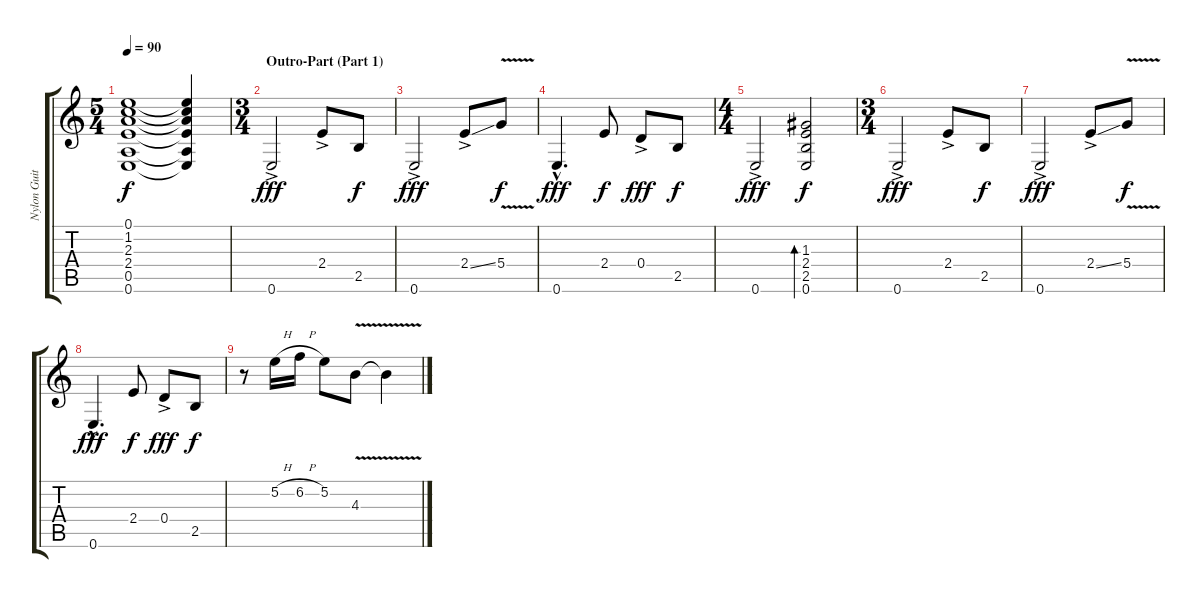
\track ("Nylon Guitar 2 (support)" "Nylon Guit") {instrument acousticguitarnylon}
\staff {score tabs}
\tuning (E4 B3 G3 D3 A2 E2) {hide}
\ts (5 4)
\tempo 90
\clef g2
\ks c
(0.1{t} 1.2{t} 2.3{t} 2.4{t} 0.5{t} 0.6{t}).1{dy f} (0.1{t} 1.2{t} 2.3{t} 2.4{t} 0.5{t} 0.6{t}).4{volume 16} |
\ts (3 4)
\section ("" "Outro-Part (Part 1)")
0.6{ac}.2{dy fff} 2.4{ac}.8 2.5.8{dy f} |
0.6{ac}.2{dy fff} 2.4{ss ac}.8 5.4{v}.8{dy f} |
0.6{hac}.4{d dy fff} 2.4.8{dy f} 0.4{ac}.8{dy fff} 2.5.8{dy f} |
\ts (4 4)
0.6{ac}.2{dy fff} (1.3 2.4 2.5 0.6).2{bd 240 dy f} |
\ts (3 4)
0.6{ac}.2{dy fff} 2.4{ac}.8 2.5.8{dy f} |
0.6{ac}.2{dy fff} 2.4{ss ac}.8 5.4{v}.8{dy f} |
0.6{hac}.4{d dy fff} 2.4.8{dy f} 0.4{ac}.8{dy fff} 2.5.8{dy f} |
r.8 5.2{h}.16 6.2{h}.16 5.2.8 4.3{v}.8 4.3{t}.4
